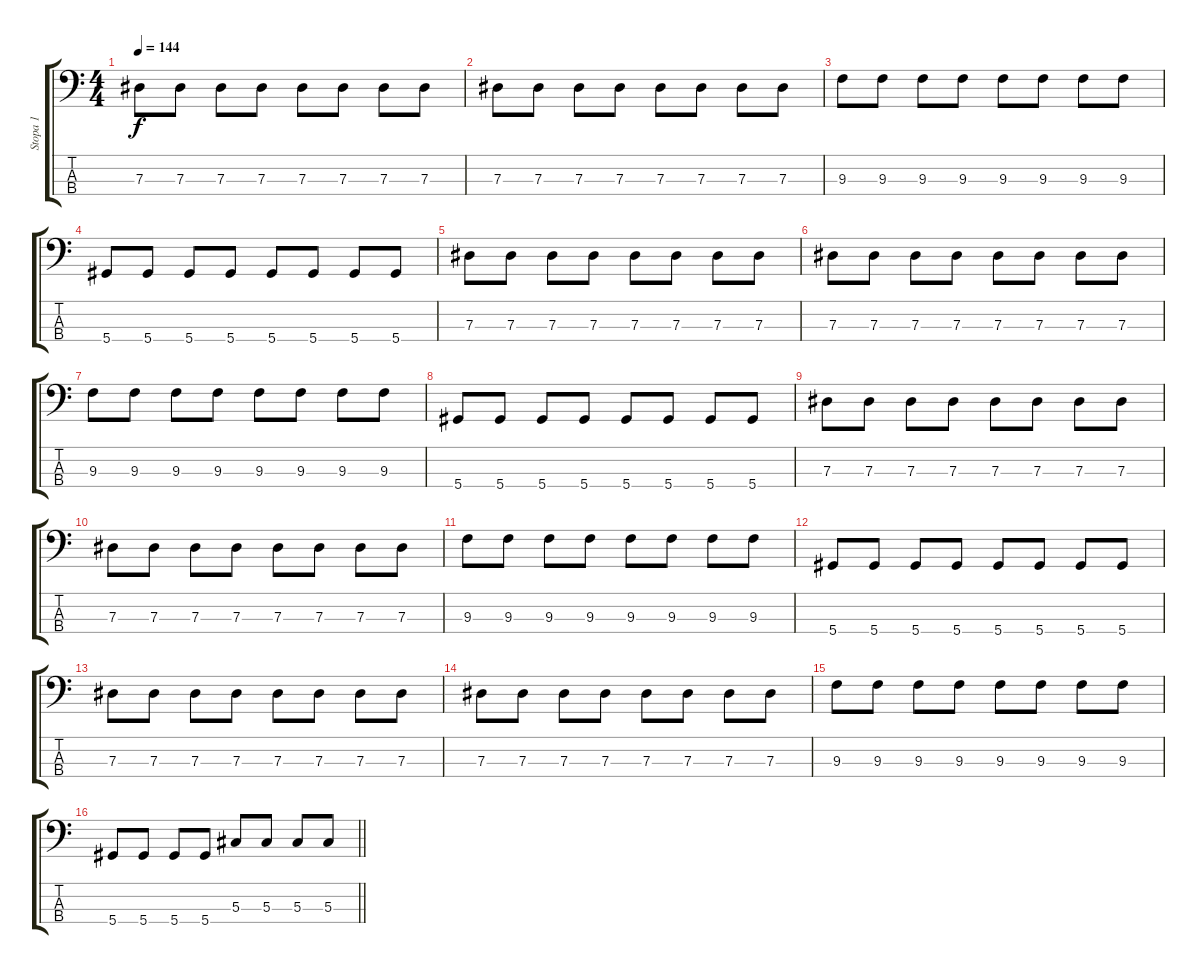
\track ("Stopa 1" "Stopa 1") {instrument electricbassfinger}
\staff {score tabs}
\tuning (Gb2 Db2 Ab1 Eb1) {hide}
\ts (4 4)
\tempo 144
\clef f4
\ks c
7.3.8{dy f} 7.3.8 7.3.8 7.3.8 7.3.8 7.3.8 7.3.8 7.3.8 |
7.3.8 7.3.8 7.3.8 7.3.8 7.3.8 7.3.8 7.3.8 7.3.8 |
9.3.8 9.3.8 9.3.8 9.3.8 9.3.8 9.3.8 9.3.8 9.3.8 |
5.4.8 5.4.8 5.4.8 5.4.8 5.4.8 5.4.8 5.4.8 5.4.8 |
7.3.8 7.3.8 7.3.8 7.3.8 7.3.8 7.3.8 7.3.8 7.3.8 |
7.3.8 7.3.8 7.3.8 7.3.8 7.3.8 7.3.8 7.3.8 7.3.8 |
9.3.8 9.3.8 9.3.8 9.3.8 9.3.8 9.3.8 9.3.8 9.3.8 |
5.4.8 5.4.8 5.4.8 5.4.8 5.4.8 5.4.8 5.4.8 5.4.8 |
7.3.8 7.3.8 7.3.8 7.3.8 7.3.8 7.3.8 7.3.8 7.3.8 |
7.3.8 7.3.8 7.3.8 7.3.8 7.3.8 7.3.8 7.3.8 7.3.8 |
9.3.8 9.3.8 9.3.8 9.3.8 9.3.8 9.3.8 9.3.8 9.3.8 |
5.4.8 5.4.8 5.4.8 5.4.8 5.4.8 5.4.8 5.4.8 5.4.8 |
7.3.8 7.3.8 7.3.8 7.3.8 7.3.8 7.3.8 7.3.8 7.3.8 |
7.3.8 7.3.8 7.3.8 7.3.8 7.3.8 7.3.8 7.3.8 7.3.8 |
9.3.8 9.3.8 9.3.8 9.3.8 9.3.8 9.3.8 9.3.8 9.3.8 |
\barLineRight lightlight
5.4.8 5.4.8 5.4.8 5.4.8 5.3.8 5.3.8 5.3.8 5.3.8
